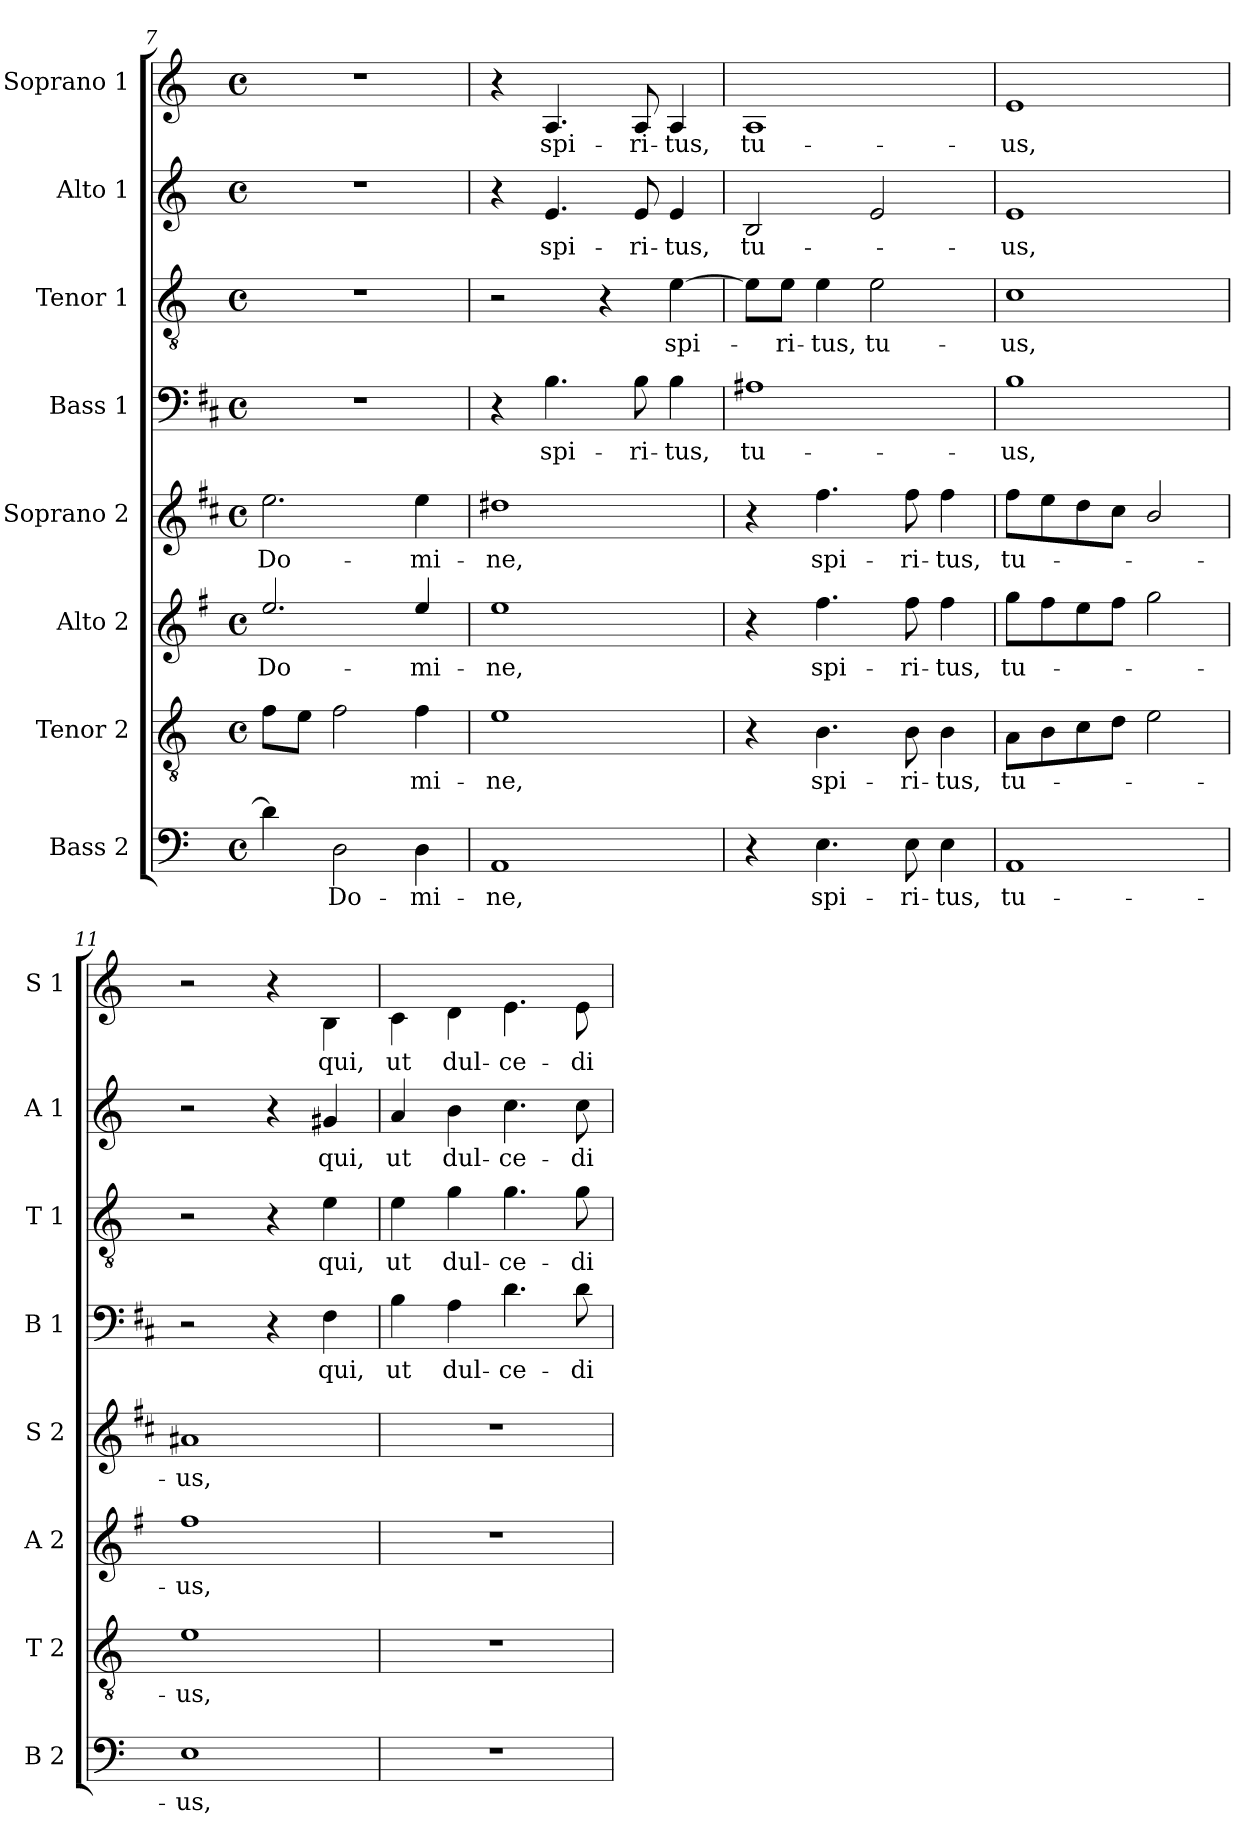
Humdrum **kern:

**kern	**text	**kern	**text	**kern	**text	**kern	**text	**kern	**text	**kern	**text	**kern	**text	**kern	**text
*part8	*part8	*part7	*part7	*part6	*part6	*part5	*part5	*part4	*part4	*part3	*part3	*part2	*part2	*part1	*part1
*staff8	*staff8	*staff7	*staff7	*staff6	*staff6	*staff5	*staff5	*staff4	*staff4	*staff3	*staff3	*staff2	*staff2	*staff1	*staff1
*I"Bass 2	*	*I"Tenor 2	*	*I"Alto 2	*	*I"Soprano 2	*	*I"Bass 1	*	*I"Tenor 1	*	*I"Alto 1	*	*I"Soprano 1	*
*I'B 2	*	*I'T 2	*	*I'A 2	*	*I'S 2	*	*I'B 1	*	*I'T 1	*	*I'A 1	*	*I'S 1	*
*clefF4	*	*clefGv2	*	*clefG2	*	*clefG2	*	*clefF4	*	*clefGv2	*	*clefG2	*	*clefG2	*
*	*	*	*	*ITrd4c7	*	*ITrd1c2	*	*ITrd1c2	*	*	*	*	*	*ITrd-7c-12	*
*k[]	*	*k[]	*	*k[]	*	*k[]	*	*k[]	*	*k[]	*	*k[]	*	*k[]	*
*C:	*	*C:	*	*C:	*	*C:	*	*C:	*	*C:	*	*C:	*	*C:	*
*M4/4	*	*M4/4	*	*M4/4	*	*M4/4	*	*M4/4	*	*M4/4	*	*M4/4	*	*M4/4	*
*met(c)	*	*met(c)	*	*met(c)	*	*met(c)	*	*met(c)	*	*met(c)	*	*met(c)	*	*met(c)	*
=7	=7	=7	=7	=7	=7	=7	=7	=7	=7	=7	=7	=7	=7	=7	=7
4d\]	.	8f\L	.	2.a/	Do-	2.dd\	Do-	1r	.	1r	.	1r	.	1r	.
.	.	8e\J	.	.	.	.	.	.	.	.	.	.	.	.	.
2D\	Do-	2f\	.	.	.	.	.	.	.	.	.	.	.	.	.
4D\	-mi-	4f\	-mi-	4a/	-mi-	4dd\	-mi-	.	.	.	.	.	.	.	.
=8	=8	=8	=8	=8	=8	=8	=8	=8	=8	=8	=8	=8	=8	=8	=8
1AA	-ne,	1e	-ne,	1a	-ne,	1cc#X	-ne,	4r	.	2r	.	4r	.	4r	.
.	.	.	.	.	.	.	.	4.A\	spi-	.	.	4.e/	spi-	4.a/	spi-
.	.	.	.	.	.	.	.	.	.	4r	.	.	.	.	.
.	.	.	.	.	.	.	.	8A\	-ri-	.	.	8e/	-ri-	8a/	-ri-
.	.	.	.	.	.	.	.	4A\	-tus,	[4e\	spi-	4e/	-tus,	4a/	-tus,
!!LO:PB:g=z
=9	=9	=9	=9	=9	=9	=9	=9	=9	=9	=9	=9	=9	=9	=9	=9
4r	.	4r	.	4r	.	4r	.	1G#X	tu-	8e\L]	.	2B/	tu-	1a	tu-
.	.	.	.	.	.	.	.	.	.	8e\J	-ri-	.	.	.	.
4.E\	spi-	4.B\	spi-	4.b\	spi-	4.ee\	spi-	.	.	4e\	-tus,	.	.	.	.
.	.	.	.	.	.	.	.	.	.	2e\	tu-	2e/	.	.	.
8E\	-ri-	8B\	-ri-	8b\	-ri-	8ee\	-ri-	.	.	.	.	.	.	.	.
4E\	-tus,	4B\	-tus,	4b\	-tus,	4ee\	-tus,	.	.	.	.	.	.	.	.
=10	=10	=10	=10	=10	=10	=10	=10	=10	=10	=10	=10	=10	=10	=10	=10
1AA	tu-	8A\L	tu-	8cc\L	tu-	8ee\L	tu-	1A	-us,	1c	-us,	1e	-us,	1ee	-us,
.	.	8B\	.	8b\	.	8dd\	.	.	.	.	.	.	.	.	.
.	.	8c\	.	8a\	.	8cc\	.	.	.	.	.	.	.	.	.
.	.	8d\J	.	8b\J	.	8b\J	.	.	.	.	.	.	.	.	.
.	.	2e\	.	2cc\	.	2a/	.	.	.	.	.	.	.	.	.
=11	=11	=11	=11	=11	=11	=11	=11	=11	=11	=11	=11	=11	=11	=11	=11
1E	-us,	1e	-us,	1b	-us,	1g#X	-us,	2r	.	2r	.	2r	.	2r	.
.	.	.	.	.	.	.	.	4r	.	4r	.	4r	.	4r	.
.	.	.	.	.	.	.	.	4E\	qui,	4e\	qui,	4g#X/	qui,	4b\	qui,
=12	=12	=12	=12	=12	=12	=12	=12	=12	=12	=12	=12	=12	=12	=12	=12
1r	.	1r	.	1r	.	1r	.	4A\	ut	4e\	ut	4a/	ut	4cc\	ut
.	.	.	.	.	.	.	.	4G\	dul-	4g\	dul-	4b\	dul-	4dd\	dul-
.	.	.	.	.	.	.	.	4.c\	-ce-	4.g\	-ce-	4.cc\	-ce-	4.ee\	-ce-
.	.	.	.	.	.	.	.	8c\	-di-	8g\	-di-	8cc\	-di-	8ee\	-di-
=	=	=	=	=	=	=	=	=	=	=	=	=	=	=	=
*-	*-	*-	*-	*-	*-	*-	*-	*-	*-	*-	*-	*-	*-	*-	*-
